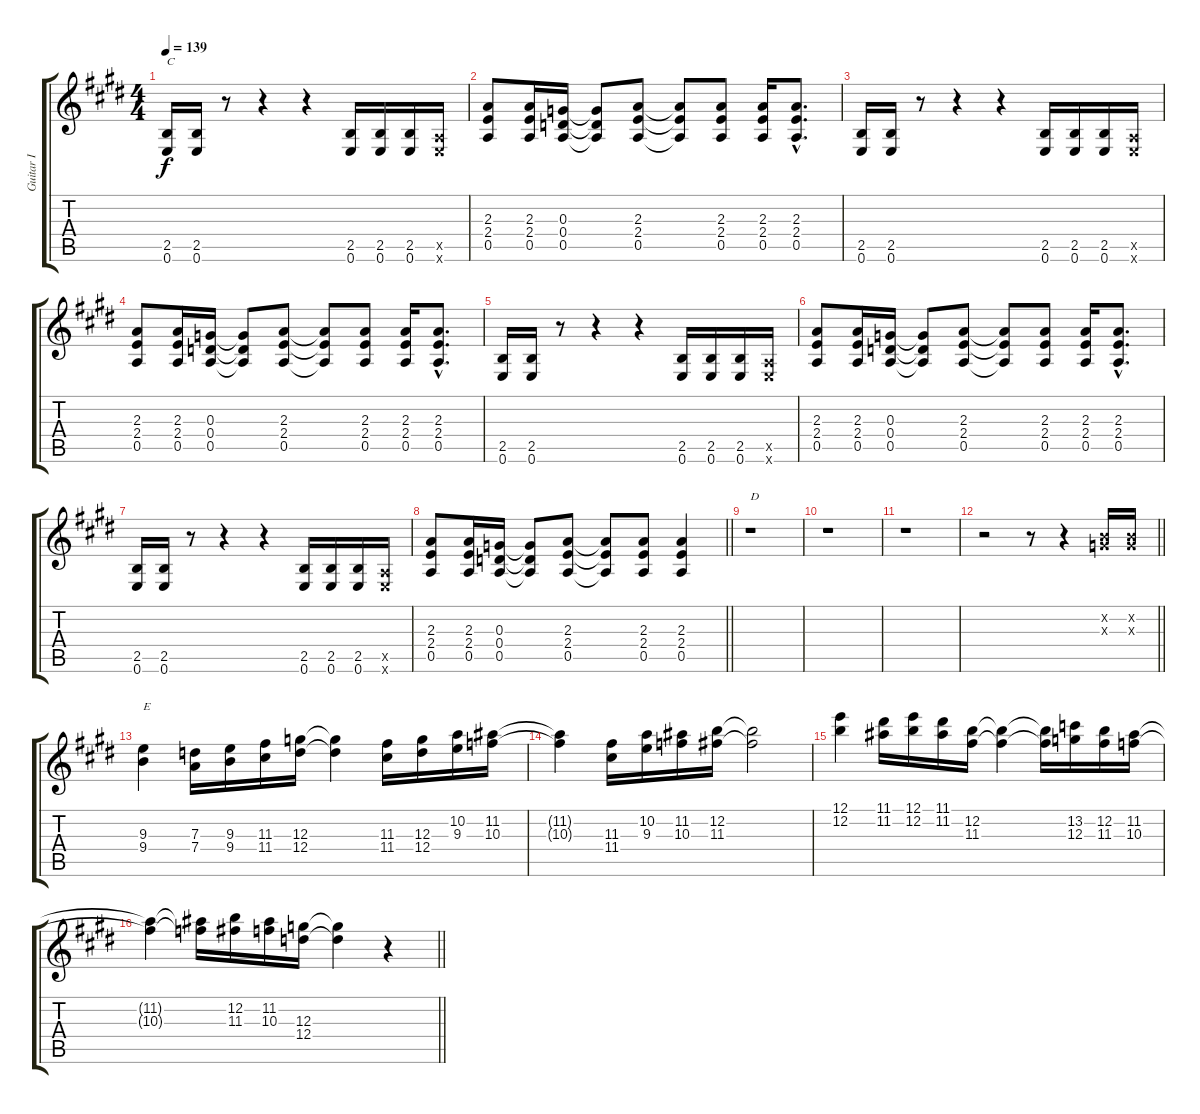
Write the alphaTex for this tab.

\track ("Guitar I" "Guitar I") {instrument overdrivenguitar}
\staff {score tabs}
\tuning (E4 B3 G3 D3 A2 E2) {hide}
\ts (4 4)
\tempo 139
\clef g2
\ks e
(2.5 0.6).16{txt "C" dy f} (2.5 0.6).16 r.8 r.4 r.4 (2.5 0.6).16 (2.5 0.6).16 (2.5 0.6).16 (0.5{x} 0.6{x}).16 |
(2.3 2.4 0.5).8 (2.3 2.4 0.5).16 (0.3 0.4 0.5).16 (0.3{t} 0.4{t} 0.5{t}).8 (2.3 2.4 0.5).8 (2.3{t} 2.4{t} 0.5{t}).8 (2.3 2.4 0.5).8 (2.3 2.4 0.5).16 (2.3{hac} 2.4{hac} 0.5{hac}).8{d} |
(2.5 0.6).16 (2.5 0.6).16 r.8 r.4 r.4 (2.5 0.6).16 (2.5 0.6).16 (2.5 0.6).16 (0.5{x} 0.6{x}).16 |
(2.3 2.4 0.5).8 (2.3 2.4 0.5).16 (0.3 0.4 0.5).16 (0.3{t} 0.4{t} 0.5{t}).8 (2.3 2.4 0.5).8 (2.3{t} 2.4{t} 0.5{t}).8 (2.3 2.4 0.5).8 (2.3 2.4 0.5).16 (2.3{hac} 2.4{hac} 0.5{hac}).8{d} |
(2.5 0.6).16 (2.5 0.6).16 r.8 r.4 r.4 (2.5 0.6).16 (2.5 0.6).16 (2.5 0.6).16 (0.5{x} 0.6{x}).16 |
(2.3 2.4 0.5).8 (2.3 2.4 0.5).16 (0.3 0.4 0.5).16 (0.3{t} 0.4{t} 0.5{t}).8 (2.3 2.4 0.5).8 (2.3{t} 2.4{t} 0.5{t}).8 (2.3 2.4 0.5).8 (2.3 2.4 0.5).16 (2.3{hac} 2.4{hac} 0.5{hac}).8{d} |
(2.5 0.6).16 (2.5 0.6).16 r.8 r.4 r.4 (2.5 0.6).16 (2.5 0.6).16 (2.5 0.6).16 (0.5{x} 0.6{x}).16 |
\barLineRight lightlight
(2.3 2.4 0.5).8 (2.3 2.4 0.5).16 (0.3 0.4 0.5).16 (0.3{t} 0.4{t} 0.5{t}).8 (2.3 2.4 0.5).8 (2.3{t} 2.4{t} 0.5{t}).8 (2.3 2.4 0.5).8 (2.3 2.4 0.5).4 |
r.1{txt "D"} |
r.1 |
r.1 |
\barLineRight lightlight
r.2 r.8 r.4 (0.2{x} 0.3{x}).16 (0.2{x} 0.3{x}).16 |
(9.3 9.4).4{txt "E"} (7.3 7.4).16 (9.3 9.4).16 (11.3 11.4).16 (12.3 12.4).16 (12.3{t} 12.4{t}).4 (11.3 11.4).16 (12.3 12.4).16 (10.2 9.3).16 (11.2 10.3).16 |
(11.2{t} 10.3{t}).4 (11.3 11.4).16 (10.2 9.3).16 (11.2 10.3).16 (12.2 11.3).16 (12.2{t} 11.3{t}).2 |
(12.1 12.2).4 (11.1 11.2).16 (12.1 12.2).16 (11.1 11.2).16 (12.2 11.3).16 (12.2{t} 11.3{t}).4 (12.2{t} 11.3{t}).16 (13.2 12.3).16 (12.2 11.3).16 (11.2 10.3).16 |
\barLineRight lightlight
(11.2{t} 10.3{t}).4 (11.2{t} 10.3{t}).16 (12.2 11.3).16 (11.2 10.3).16 (12.3 12.4).16 (12.3{t} 12.4{t}).4 r.4
